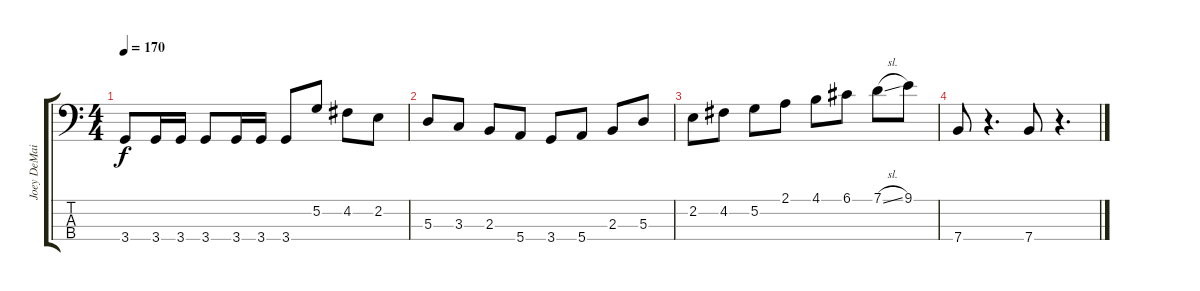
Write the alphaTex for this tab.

\track ("Joey DeMaio(Bass)" "Joey DeMai") {instrument electricbasspick}
\staff {score tabs}
\tuning (G2 D2 A1 E1) {hide}
\ts (4 4)
\tempo 170
\clef f4
\ks c
3.4.8{dy f} 3.4.16 3.4.16 3.4.8 3.4.16 3.4.16 3.4.8 5.2.8 4.2.8 2.2.8 |
5.3.8 3.3.8 2.3.8 5.4.8 3.4.8 5.4.8 2.3.8 5.3.8 |
2.2.8 4.2.8 5.2.8 2.1.8 4.1.8 6.1.8 7.1{sl}.8 9.1.8 |
7.4.8 r.4{d} 7.4.8 r.4{d}
